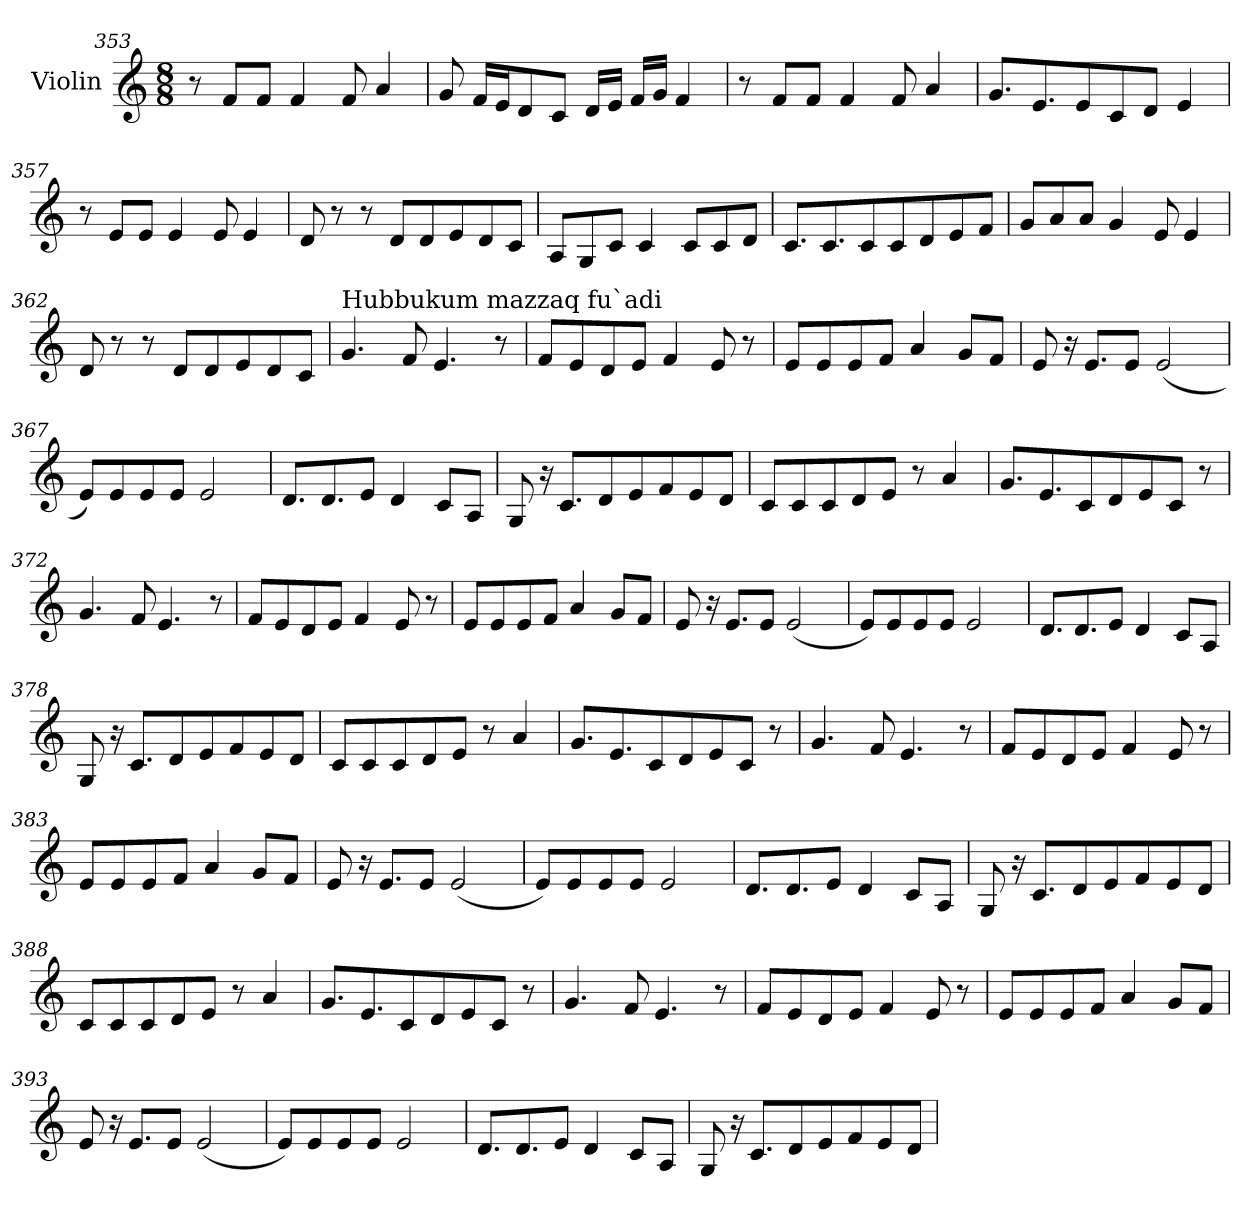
**kern
*part1
*staff1
*I"Violin
*clefG2
*k[]
*M8/8
=353
8r
8f/L
8f/J
4f/
8f/
4a/
!!LO:LB:g=z
=354
8g/
16f/LL
16e/J
8d/
8c/J
16d/LL
16e/JJ
16f/LL
16g/JJ
4f/
=355
8r
8f/L
8f/J
4f/
8f/
4a/
=356
8.g/L
8.e/
8e/
8c/
8d/J
4e/
=357
8r
8e/L
8e/J
4e/
8e/
4e/
!!LO:LB:g=z
=358
8d/
8r
8r
8d/L
8d/
8e/
8d/
8c/J
=359
8A/L
8G/
8c/J
4c/
8c/L
8c/
8d/J
=360
8.c/L
8.c/
8c/
8c/
8d/
8e/
8f/J
=361
8g/L
8a/
8a/J
4g/
8e/
4e/
!!LO:LB:g=z
=362
8d/
8r
8r
8d/L
8d/
8e/
8d/
8c/J
=363
!LO:TX:a:t=Hubbukum mazzaq fu`adi
4.g/
8f/
4.e/
8r
=364
8f/L
8e/
8d/
8e/J
4f/
8e/
8r
=365
8e/L
8e/
8e/
8f/J
4a/
8g/L
8f/J
!!LO:LB:g=z
=366
8e/
16r
8.e/L
8e/J
(<2e/
=367
8e/L)
8e/
8e/
8e/J
2e/
=368
8.d/L
8.d/
8e/J
4d/
8c/L
8A/J
=369
8G/
16r
8.c/L
8d/
8e/
8f/
8e/
8d/J
!!LO:PB:g=z
=370
8c/L
8c/
8c/
8d/
8e/J
8r
4a/
=371
8.g/L
8.e/
8c/
8d/
8e/
8c/J
8r
=372
*MM100
4.g/
8f/
4.e/
8r
=373
8f/L
8e/
8d/
8e/J
4f/
8e/
8r
!!LO:LB:g=z
=374
8e/L
8e/
8e/
8f/J
4a/
8g/L
8f/J
=375
8e/
16r
8.e/L
8e/J
(<2e/
=376
8e/L)
8e/
8e/
8e/J
2e/
=377
8.d/L
8.d/
8e/J
4d/
8c/L
8A/J
!!LO:LB:g=z
=378
8G/
16r
8.c/L
8d/
8e/
8f/
8e/
8d/J
=379
8c/L
8c/
8c/
8d/
8e/J
8r
4a/
=380
8.g/L
8.e/
8c/
8d/
8e/
8c/J
8r
=381
4.g/
8f/
4.e/
8r
!!LO:LB:g=z
=382
8f/L
8e/
8d/
8e/J
4f/
8e/
8r
=383
8e/L
8e/
8e/
8f/J
4a/
8g/L
8f/J
=384
8e/
16r
8.e/L
8e/J
(<2e/
=385
8e/L)
8e/
8e/
8e/J
2e/
!!LO:LB:g=z
=386
8.d/L
8.d/
8e/J
4d/
8c/L
8A/J
=387
8G/
16r
8.c/L
8d/
8e/
8f/
8e/
8d/J
=388
8c/L
8c/
8c/
8d/
8e/J
8r
4a/
=389
8.g/L
8.e/
8c/
8d/
8e/
8c/J
8r
!!LO:LB:g=z
=390
4.g/
8f/
4.e/
8r
=391
8f/L
8e/
8d/
8e/J
4f/
8e/
8r
=392
8e/L
8e/
8e/
8f/J
4a/
8g/L
8f/J
=393
8e/
16r
8.e/L
8e/J
(<2e/
=394
8e/L)
8e/
8e/
8e/J
2e/
!!LO:LB:g=z
=395
8.d/L
8.d/
8e/J
4d/
8c/L
8A/J
=396
8G/
16r
8.c/L
8d/
8e/
8f/
8e/
8d/J
=
*-
